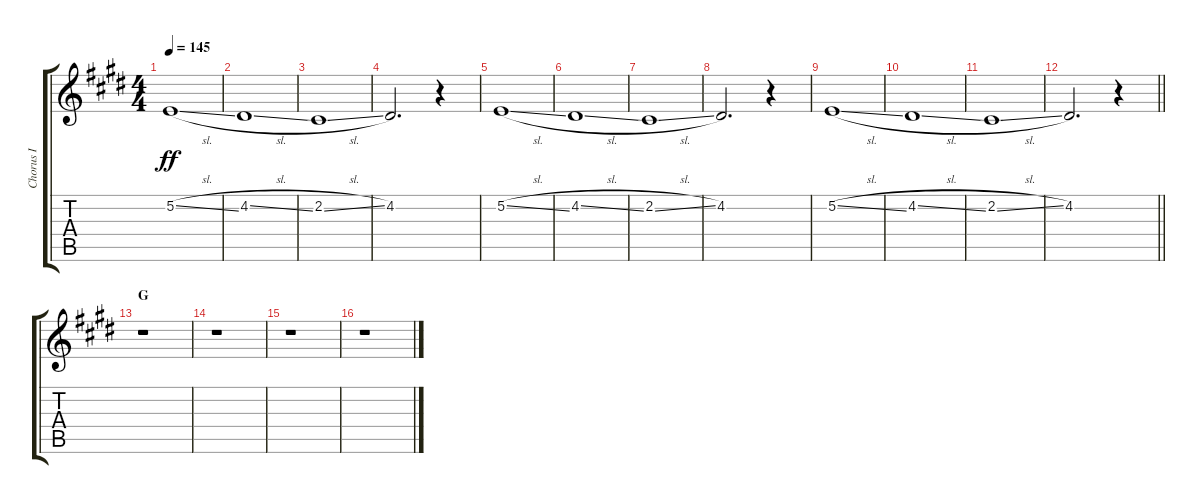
\track ("Chorus I" "Chorus I") {instrument voiceoohs}
\staff {score tabs}
\tuning (E4 B3 G3 D3 A2 E2) {hide}
\ts (4 4)
\tempo 145
\clef g2
\ks e
5.2{sl}.1{dy ff} |
4.2{sl}.1 |
2.2{sl}.1 |
4.2.2{d} r.4 |
5.2{sl}.1 |
4.2{sl}.1 |
2.2{sl}.1 |
4.2.2{d} r.4 |
5.2{sl}.1 |
4.2{sl}.1 |
2.2{sl}.1 |
\barLineRight lightlight
4.2.2{d} r.4 |
\section ("" "G")
r.1 |
r.1 |
r.1 |
r.1
